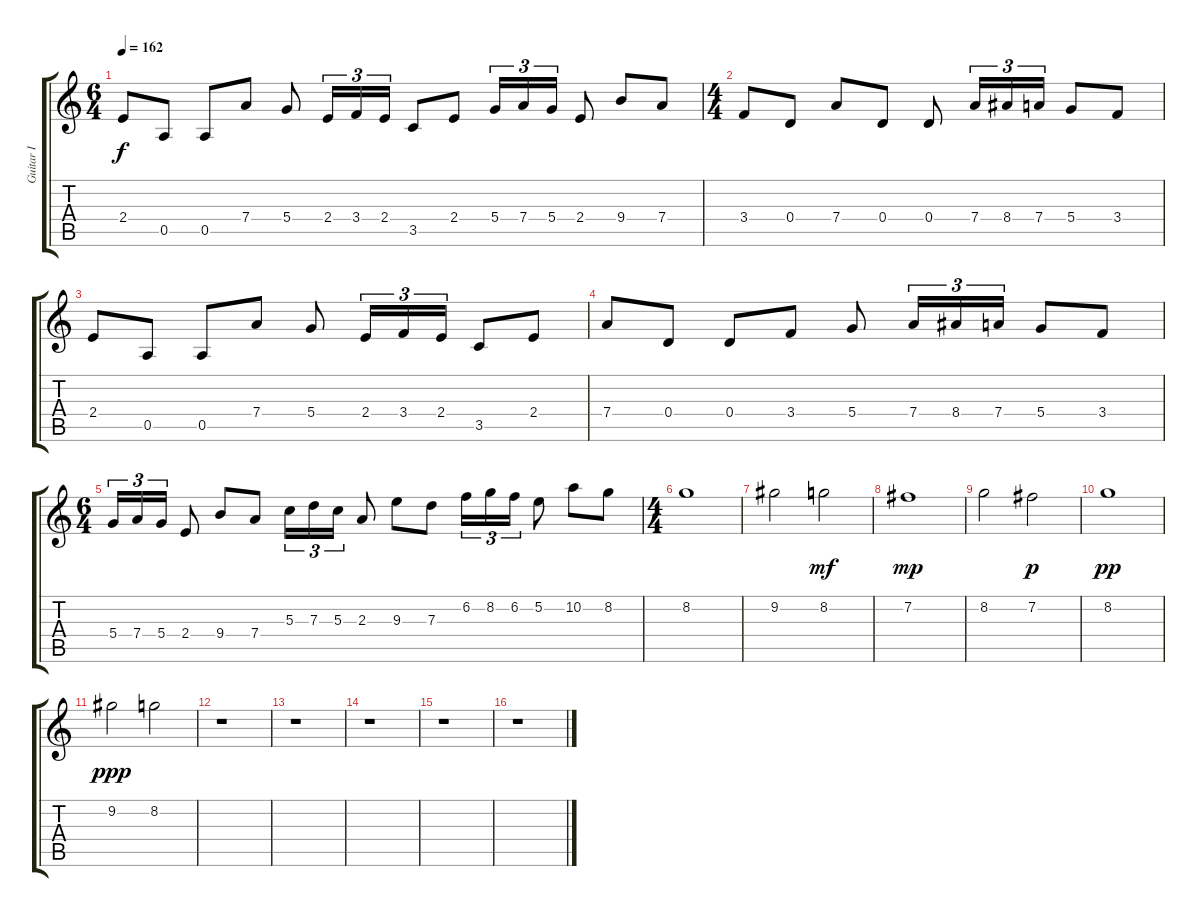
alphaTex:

\track ("Guitar I" "Guitar I") {instrument distortionguitar}
\staff {score tabs}
\tuning (E4 B3 G3 D3 A2 E2) {hide}
\ts (6 4)
\tempo 162
\clef g2
\ks c
2.4.8{dy f} 0.5.8 0.5.8 7.4.8 5.4.8 2.4.16{tu (3 2)} 3.4.16{tu (3 2)} 2.4.16{tu (3 2)} 3.5.8 2.4.8 5.4.16{tu (3 2)} 7.4.16{tu (3 2)} 5.4.16{tu (3 2)} 2.4.8 9.4.8 7.4.8 |
\ts (4 4)
3.4.8 0.4.8 7.4.8 0.4.8 0.4.8 7.4.16{tu (3 2)} 8.4.16{tu (3 2)} 7.4.16{tu (3 2)} 5.4.8 3.4.8 |
2.4.8 0.5.8 0.5.8 7.4.8 5.4.8 2.4.16{tu (3 2)} 3.4.16{tu (3 2)} 2.4.16{tu (3 2)} 3.5.8 2.4.8 |
7.4.8 0.4.8 0.4.8 3.4.8 5.4.8 7.4.16{tu (3 2)} 8.4.16{tu (3 2)} 7.4.16{tu (3 2)} 5.4.8 3.4.8 |
\ts (6 4)
5.4.16{tu (3 2)} 7.4.16{tu (3 2)} 5.4.16{tu (3 2)} 2.4.8 9.4.8 7.4.8 5.3.16{tu (3 2)} 7.3.16{tu (3 2)} 5.3.16{tu (3 2)} 2.3.8 9.3.8 7.3.8 6.2.16{tu (3 2)} 8.2.16{tu (3 2)} 6.2.16{tu (3 2)} 5.2.8 10.2.8 8.2.8 |
\ts (4 4)
8.2.1 |
9.2.2 8.2.2{dy mf} |
7.2.1{dy mp} |
8.2.2 7.2.2{dy p} |
8.2.1{dy pp} |
9.2.2{dy ppp} 8.2.2 |
r.1 |
r.1 |
r.1 |
r.1 |
r.1
